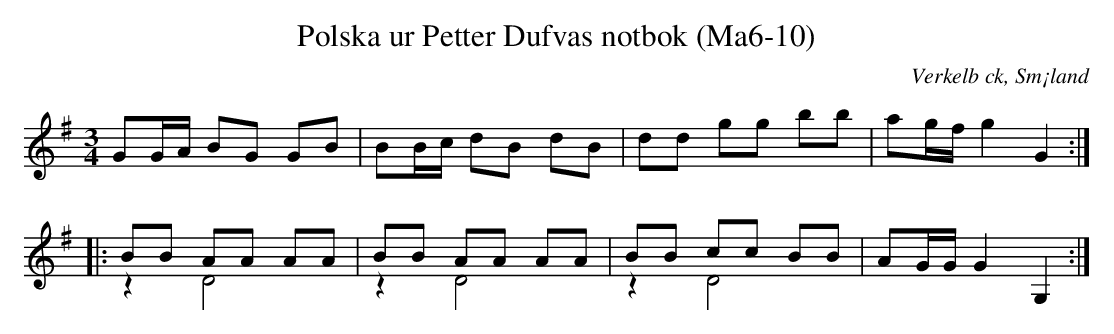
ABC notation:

X:1
T:Polska ur Petter Dufvas notbok (Ma6-10)
O:Verkelb ck, Sm¡land
M:3/4
L:1/8
K:G
GG/A/ BG GB|BB/c/ dB dB|dd gg bb|ag/f/ g2 G2:|
|:BB AA AA &z2 D4|BB AA AA &z2 D4|BB cc BB &z2 D4|AG/G/ G2 G,2:|
